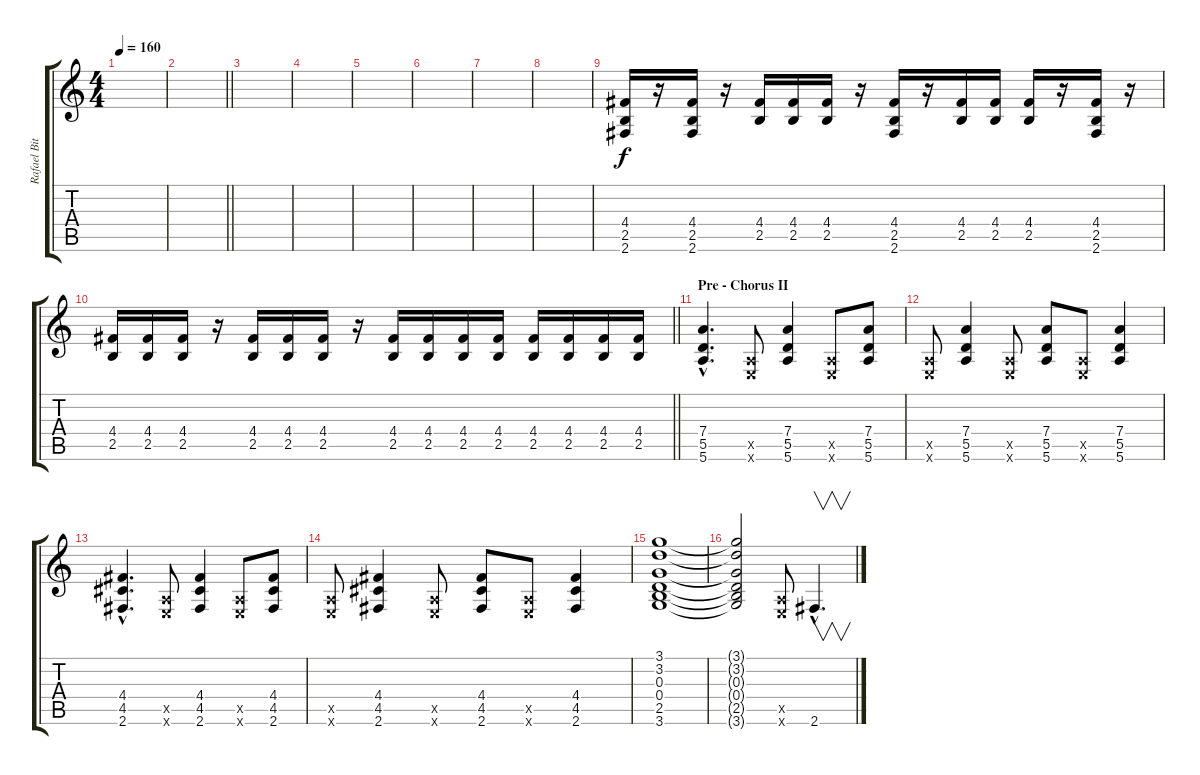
\track ("Rafael Bittencourt" "Rafael Bit") {instrument distortionguitar}
\staff {score tabs}
\tuning (E4 B3 G3 D3 A2 E2) {hide}
\ts (4 4)
\tempo 160
\clef g2
\ks c
|
\barLineRight lightlight
|
|
|
|
|
|
|
(4.4 2.5 2.6).16 r.16 (4.4 2.5 2.6).16 r.16 (4.4 2.5).16 (4.4 2.5).16 (4.4 2.5).16 r.16 (4.4 2.5 2.6).16 r.16 (4.4 2.5).16 (4.4 2.5).16 (4.4 2.5).16 r.16 (4.4 2.5 2.6).16 r.16 |
\barLineRight lightlight
(4.4 2.5).16 (4.4 2.5).16 (4.4 2.5).16 r.16 (4.4 2.5).16 (4.4 2.5).16 (4.4 2.5).16 r.16 (4.4 2.5).16 (4.4 2.5).16 (4.4 2.5).16 (4.4 2.5).16 (4.4 2.5).16 (4.4 2.5).16 (4.4 2.5).16 (4.4 2.5).16 |
\section ("" "Pre - Chorus II")
(7.4{hac} 5.5{hac} 5.6{hac}).4{d} (0.5{x} 0.6{x}).8 (7.4 5.5 5.6).4 (0.5{x} 0.6{x}).8 (7.4 5.5 5.6).8 |
(0.5{x} 0.6{x}).8 (7.4 5.5 5.6).4 (0.5{x} 0.6{x}).8 (7.4 5.5 5.6).8 (0.5{x} 0.6{x}).8 (7.4 5.5 5.6).4 |
(4.4{hac} 4.5{hac} 2.6{hac}).4{d} (0.5{x} 0.6{x}).8 (4.4 4.5 2.6).4 (0.5{x} 0.6{x}).8 (4.4 4.5 2.6).8 |
(0.5{x} 0.6{x}).8 (4.4 4.5 2.6).4 (0.5{x} 0.6{x}).8 (4.4 4.5 2.6).8 (0.5{x} 0.6{x}).8 (4.4 4.5 2.6).4 |
(3.1 3.2 0.3 0.4 2.5 3.6).1 |
(3.1{t} 3.2{t} 0.3{t} 0.4{t} 2.5{t} 3.6{t}).2 (0.5{x} 0.6{x}).8 2.6{hac}.4{v d}
